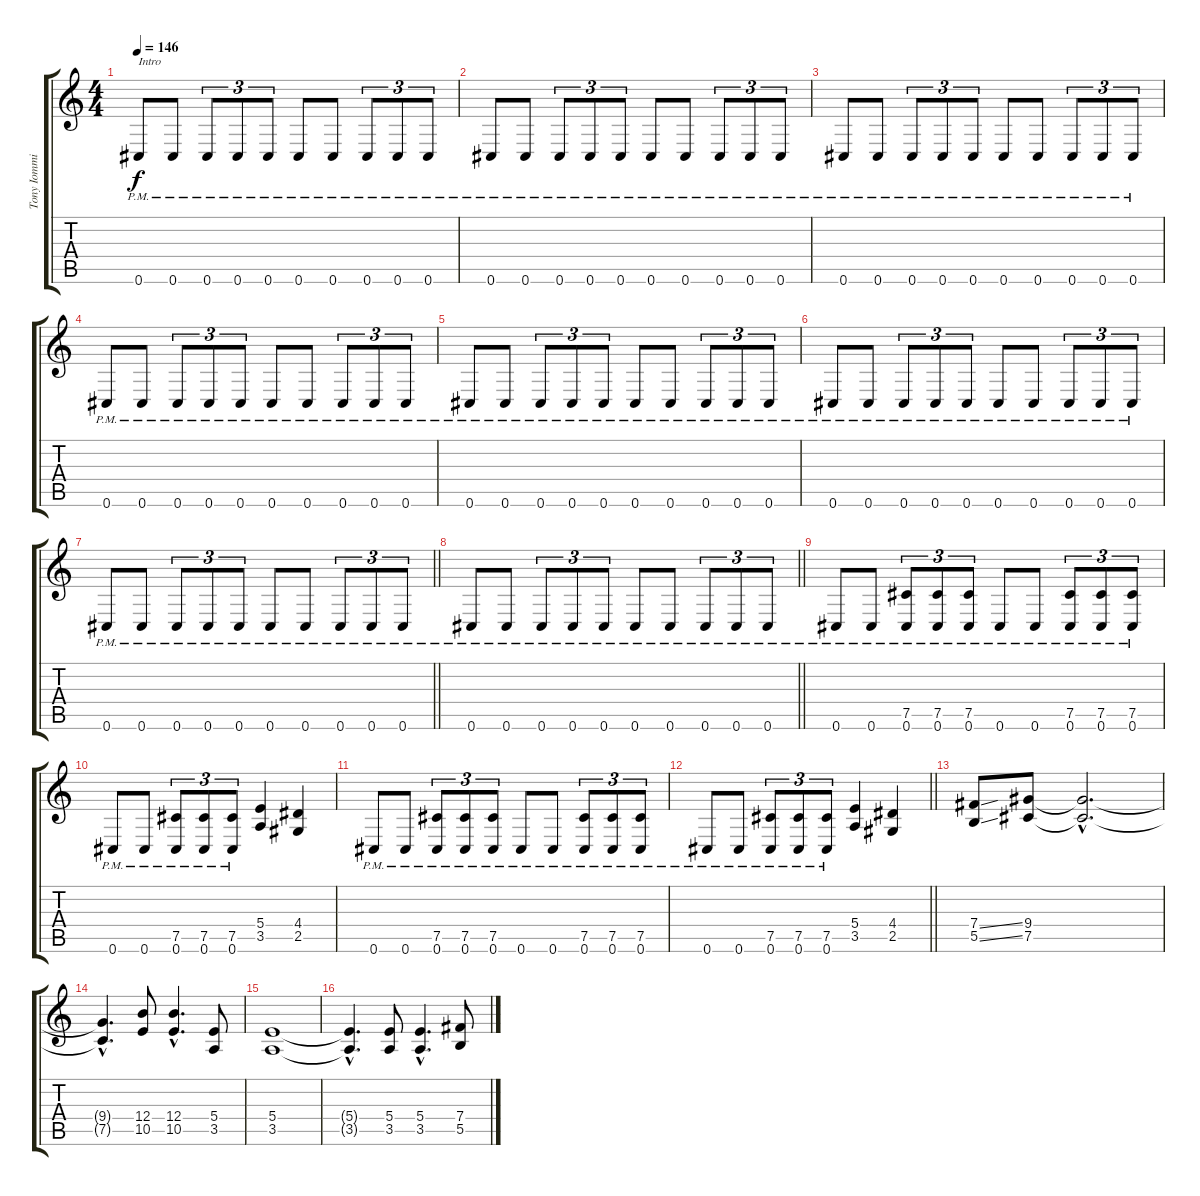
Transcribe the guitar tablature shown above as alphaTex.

\track ("Tony Iommi - Rhy 2" "Tony Iommi") {instrument distortionguitar}
\staff {score tabs}
\tuning (Db4 Ab3 E3 B2 Gb2 Db2) {hide}
\ts (4 4)
\tempo 146
\clef g2
\ks c
0.6{pm}.8{txt "Intro" dy f instrument distortionguitar} 0.6{pm}.8 0.6{pm}.8{tu (3 2)} 0.6{pm}.8{tu (3 2)} 0.6{pm}.8{tu (3 2)} 0.6{pm}.8 0.6{pm}.8 0.6{pm}.8{tu (3 2)} 0.6{pm}.8{tu (3 2)} 0.6{pm}.8{tu (3 2)} |
0.6{pm}.8 0.6{pm}.8 0.6{pm}.8{tu (3 2)} 0.6{pm}.8{tu (3 2)} 0.6{pm}.8{tu (3 2)} 0.6{pm}.8 0.6{pm}.8 0.6{pm}.8{tu (3 2)} 0.6{pm}.8{tu (3 2)} 0.6{pm}.8{tu (3 2)} |
0.6{pm}.8 0.6{pm}.8 0.6{pm}.8{tu (3 2)} 0.6{pm}.8{tu (3 2)} 0.6{pm}.8{tu (3 2)} 0.6{pm}.8 0.6{pm}.8 0.6{pm}.8{tu (3 2)} 0.6{pm}.8{tu (3 2)} 0.6{pm}.8{tu (3 2)} |
0.6{pm}.8 0.6{pm}.8 0.6{pm}.8{tu (3 2)} 0.6{pm}.8{tu (3 2)} 0.6{pm}.8{tu (3 2)} 0.6{pm}.8 0.6{pm}.8 0.6{pm}.8{tu (3 2)} 0.6{pm}.8{tu (3 2)} 0.6{pm}.8{tu (3 2)} |
0.6{pm}.8 0.6{pm}.8 0.6{pm}.8{tu (3 2)} 0.6{pm}.8{tu (3 2)} 0.6{pm}.8{tu (3 2)} 0.6{pm}.8 0.6{pm}.8 0.6{pm}.8{tu (3 2)} 0.6{pm}.8{tu (3 2)} 0.6{pm}.8{tu (3 2)} |
0.6{pm}.8 0.6{pm}.8 0.6{pm}.8{tu (3 2)} 0.6{pm}.8{tu (3 2)} 0.6{pm}.8{tu (3 2)} 0.6{pm}.8 0.6{pm}.8 0.6{pm}.8{tu (3 2)} 0.6{pm}.8{tu (3 2)} 0.6{pm}.8{tu (3 2)} |
\barLineRight lightlight
0.6{pm}.8 0.6{pm}.8 0.6{pm}.8{tu (3 2)} 0.6{pm}.8{tu (3 2)} 0.6{pm}.8{tu (3 2)} 0.6{pm}.8 0.6{pm}.8 0.6{pm}.8{tu (3 2)} 0.6{pm}.8{tu (3 2)} 0.6{pm}.8{tu (3 2)} |
\barLineRight lightlight
0.6{pm}.8 0.6{pm}.8 0.6{pm}.8{tu (3 2)} 0.6{pm}.8{tu (3 2)} 0.6{pm}.8{tu (3 2)} 0.6{pm}.8 0.6{pm}.8 0.6{pm}.8{tu (3 2)} 0.6{pm}.8{tu (3 2)} 0.6{pm}.8{tu (3 2)} |
0.6{pm}.8 0.6{pm}.8 (7.5{pm} 0.6{pm}).8{tu (3 2)} (7.5{pm} 0.6{pm}).8{tu (3 2)} (7.5{pm} 0.6{pm}).8{tu (3 2)} 0.6{pm}.8 0.6{pm}.8 (7.5{pm} 0.6{pm}).8{tu (3 2)} (7.5{pm} 0.6{pm}).8{tu (3 2)} (7.5{pm} 0.6{pm}).8{tu (3 2)} |
0.6{pm}.8 0.6{pm}.8 (7.5{pm} 0.6{pm}).8{tu (3 2)} (7.5{pm} 0.6{pm}).8{tu (3 2)} (7.5{pm} 0.6{pm}).8{tu (3 2)} (5.4 3.5).4 (4.4 2.5).4 |
0.6{pm}.8 0.6{pm}.8 (7.5{pm} 0.6{pm}).8{tu (3 2)} (7.5{pm} 0.6{pm}).8{tu (3 2)} (7.5{pm} 0.6{pm}).8{tu (3 2)} 0.6{pm}.8 0.6{pm}.8 (7.5{pm} 0.6{pm}).8{tu (3 2)} (7.5{pm} 0.6{pm}).8{tu (3 2)} (7.5{pm} 0.6{pm}).8{tu (3 2)} |
\barLineRight lightlight
0.6{pm}.8 0.6{pm}.8 (7.5{pm} 0.6{pm}).8{tu (3 2)} (7.5{pm} 0.6{pm}).8{tu (3 2)} (7.5{pm} 0.6{pm}).8{tu (3 2)} (5.4 3.5).4 (4.4 2.5).4 |
(7.4{ss} 5.5{ss}).8 (9.4 7.5).8 (9.4{hac t} 7.5{hac t}).2{d} |
(9.4{hac t} 7.5{hac t}).4{d} (12.4 10.5).8 (12.4{hac} 10.5{hac}).4{d} (5.4 3.5).8 |
(5.4 3.5).1 |
(5.4{hac t} 3.5{hac t}).4{d} (5.4 3.5).8 (5.4{hac} 3.5{hac}).4{d} (7.4 5.5).8
